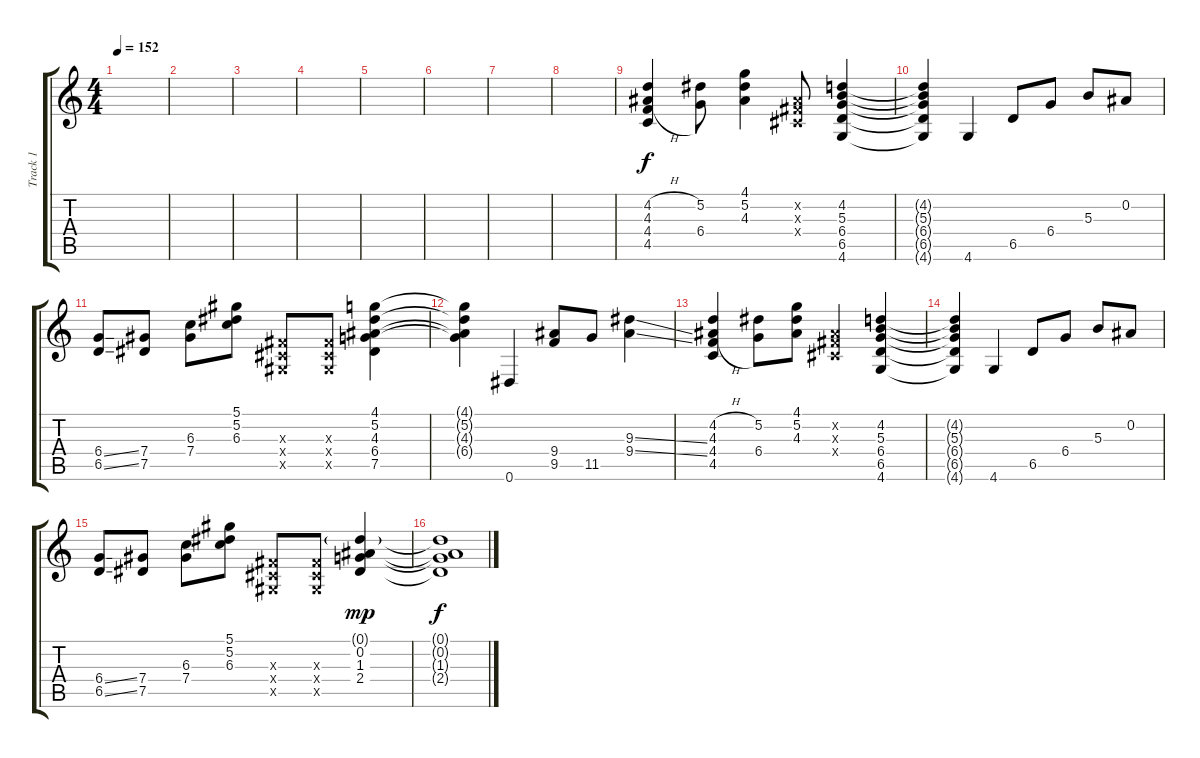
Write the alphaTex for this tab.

\track ("Track 1" "Track 1") {instrument electricguitarclean}
\staff {score tabs}
\tuning (Eb4 Bb3 Gb3 Db3 Ab2 Eb2) {hide}
\ts (4 4)
\tempo 152
\clef g2
\ks c
|
|
|
|
|
|
|
|
(4.2{h} 4.3 4.4{h} 4.5).4 (5.2 6.4).8 (4.1 5.2 4.3).4 (0.2{x} 0.3{x} 0.4{x}).8 (4.2 5.3 6.4 6.5 4.6).4 |
(4.2{t} 5.3{t} 6.4{t} 6.5{t} 4.6{t}).4 4.6.4 6.5.8 6.4.8 5.3.8 0.2.8 |
(6.4{ss} 6.5{ss}).8 (7.4 7.5).8 (6.3 7.4).8 (5.1 5.2 6.3).8 (0.3{x} 0.4{x} 0.5{x}).8 (0.3{x} 0.4{x} 0.5{x}).8 (4.1 5.2 4.3 6.4 7.5).4 |
(4.1{t} 5.2{t} 4.3{t} 6.4{t}).4 0.6.4 (9.4 9.5).8 11.5.8 (9.3{ss} 9.4{ss}).4 |
(4.2{h} 4.3 4.4{h} 4.5).4 (5.2 6.4).8 (4.1 5.2 4.3).8 (0.2{x} 0.3{x} 0.4{x}).4 (4.2 5.3 6.4 6.5 4.6).4 |
(4.2{t} 5.3{t} 6.4{t} 6.5{t} 4.6{t}).4 4.6.4 6.5.8 6.4.8 5.3.8 0.2.8 |
(6.4{ss} 6.5{ss}).8 (7.4 7.5).8 (6.3 7.4).8 (5.1 5.2 6.3).8 (0.3{x} 0.4{x} 0.5{x}).8 (0.3{x} 0.4{x} 0.5{x}).8 (0.1{g} 0.2 1.3 2.4).4{dy mp} |
(0.1{t} 0.2{t} 1.3{t} 2.4{t}).1{dy f}
